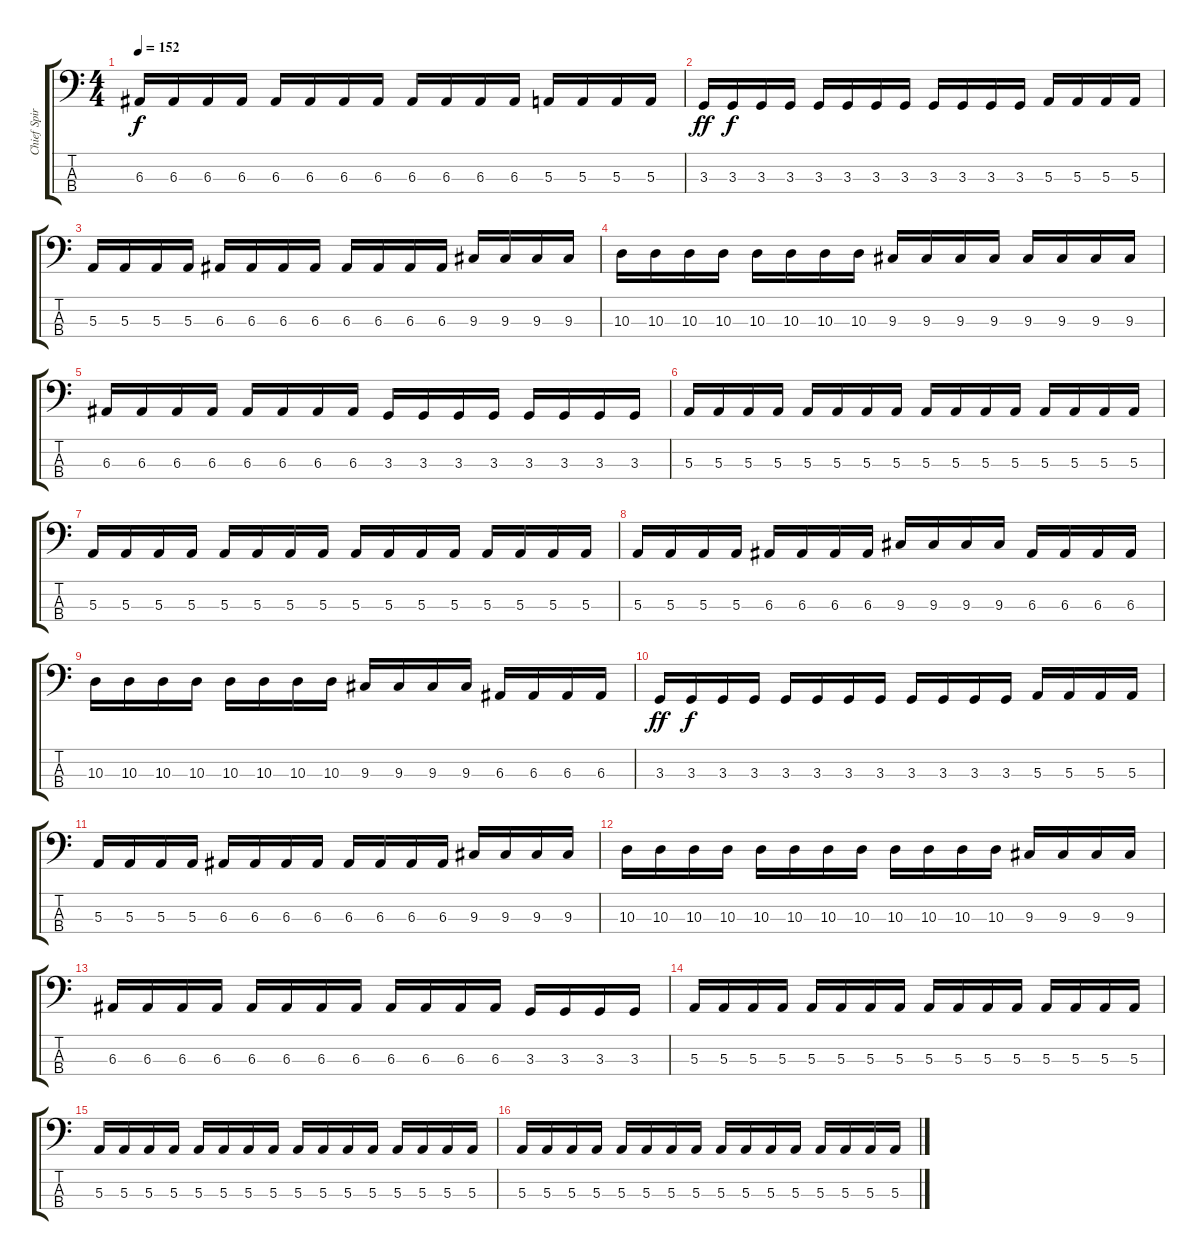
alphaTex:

\track ("Chief Spires" "Chief Spir") {instrument electricbasspick}
\staff {score tabs}
\tuning (D2 A1 E1 A0) {hide}
\ts (4 4)
\tempo 152
\clef f4
\ks c
6.3.16{dy f} 6.3.16 6.3.16 6.3.16 6.3.16 6.3.16 6.3.16 6.3.16 6.3.16 6.3.16 6.3.16 6.3.16 5.3.16 5.3.16 5.3.16 5.3.16 |
3.3.16{dy ff} 3.3.16{dy f} 3.3.16 3.3.16 3.3.16 3.3.16 3.3.16 3.3.16 3.3.16 3.3.16 3.3.16 3.3.16 5.3.16 5.3.16 5.3.16 5.3.16 |
5.3.16 5.3.16 5.3.16 5.3.16 6.3.16 6.3.16 6.3.16 6.3.16 6.3.16 6.3.16 6.3.16 6.3.16 9.3.16 9.3.16 9.3.16 9.3.16 |
10.3.16 10.3.16 10.3.16 10.3.16 10.3.16 10.3.16 10.3.16 10.3.16 9.3.16 9.3.16 9.3.16 9.3.16 9.3.16 9.3.16 9.3.16 9.3.16 |
6.3.16 6.3.16 6.3.16 6.3.16 6.3.16 6.3.16 6.3.16 6.3.16 3.3.16 3.3.16 3.3.16 3.3.16 3.3.16 3.3.16 3.3.16 3.3.16 |
5.3.16 5.3.16 5.3.16 5.3.16 5.3.16 5.3.16 5.3.16 5.3.16 5.3.16 5.3.16 5.3.16 5.3.16 5.3.16 5.3.16 5.3.16 5.3.16 |
5.3.16 5.3.16 5.3.16 5.3.16 5.3.16 5.3.16 5.3.16 5.3.16 5.3.16 5.3.16 5.3.16 5.3.16 5.3.16 5.3.16 5.3.16 5.3.16 |
5.3.16 5.3.16 5.3.16 5.3.16 6.3.16 6.3.16 6.3.16 6.3.16 9.3.16 9.3.16 9.3.16 9.3.16 6.3.16 6.3.16 6.3.16 6.3.16 |
10.3.16 10.3.16 10.3.16 10.3.16 10.3.16 10.3.16 10.3.16 10.3.16 9.3.16 9.3.16 9.3.16 9.3.16 6.3.16 6.3.16 6.3.16 6.3.16 |
3.3.16{dy ff} 3.3.16{dy f} 3.3.16 3.3.16 3.3.16 3.3.16 3.3.16 3.3.16 3.3.16 3.3.16 3.3.16 3.3.16 5.3.16 5.3.16 5.3.16 5.3.16 |
5.3.16 5.3.16 5.3.16 5.3.16 6.3.16 6.3.16 6.3.16 6.3.16 6.3.16 6.3.16 6.3.16 6.3.16 9.3.16 9.3.16 9.3.16 9.3.16 |
10.3.16 10.3.16 10.3.16 10.3.16 10.3.16 10.3.16 10.3.16 10.3.16 10.3.16 10.3.16 10.3.16 10.3.16 9.3.16 9.3.16 9.3.16 9.3.16 |
6.3.16 6.3.16 6.3.16 6.3.16 6.3.16 6.3.16 6.3.16 6.3.16 6.3.16 6.3.16 6.3.16 6.3.16 3.3.16 3.3.16 3.3.16 3.3.16 |
5.3.16 5.3.16 5.3.16 5.3.16 5.3.16 5.3.16 5.3.16 5.3.16 5.3.16 5.3.16 5.3.16 5.3.16 5.3.16 5.3.16 5.3.16 5.3.16 |
5.3.16 5.3.16 5.3.16 5.3.16 5.3.16 5.3.16 5.3.16 5.3.16 5.3.16 5.3.16 5.3.16 5.3.16 5.3.16 5.3.16 5.3.16 5.3.16 |
5.3.16 5.3.16 5.3.16 5.3.16 5.3.16 5.3.16 5.3.16 5.3.16 5.3.16 5.3.16 5.3.16 5.3.16 5.3.16 5.3.16 5.3.16 5.3.16
